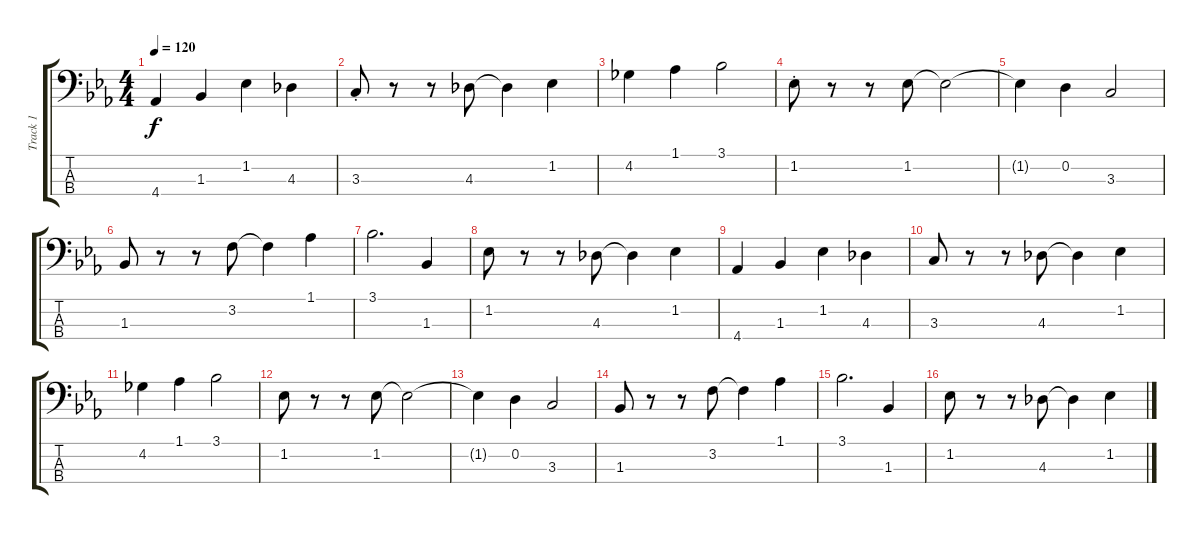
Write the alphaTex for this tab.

\track ("Track 1" "Track 1") {instrument electricbassfinger}
\staff {score tabs}
\tuning (G2 D2 A1 E1) {hide}
\ts (4 4)
\tempo 120
\clef f4
\ks eb
4.4.4{dy f} 1.3.4 1.2.4 4.3.4 |
3.3{st}.8 r.8 r.8 4.3.8 4.3{t}.4 1.2.4 |
4.2.4 1.1.4 3.1.2 |
1.2{st}.8 r.8 r.8 1.2.8 1.2{t}.2 |
1.2{t}.4 0.2.4 3.3.2 |
1.3.8 r.8 r.8 3.2.8 3.2{t}.4 1.1.4 |
3.1.2{d} 1.3.4 |
1.2.8 r.8 r.8 4.3.8 4.3{t}.4 1.2.4 |
4.4.4 1.3.4 1.2.4 4.3.4 |
3.3.8 r.8 r.8 4.3.8 4.3{t}.4 1.2.4 |
4.2.4 1.1.4 3.1.2 |
1.2.8 r.8 r.8 1.2.8 1.2{t}.2 |
1.2{t}.4 0.2.4 3.3.2 |
1.3.8 r.8 r.8 3.2.8 3.2{t}.4 1.1.4 |
3.1.2{d} 1.3.4 |
1.2.8 r.8 r.8 4.3.8 4.3{t}.4 1.2.4
